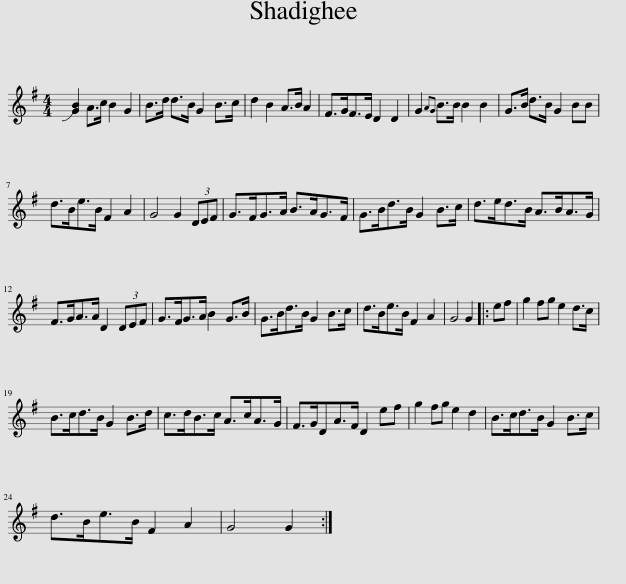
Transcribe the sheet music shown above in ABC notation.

X:1
L:1/8
M:4/4
I:linebreak $
K:G
V:1 treble
V:1
 !slide![GB]2 A>c B2 G2 | B>d d>B G2 B>c | d2 B2 A>B A2 | F>GF>E D2 D2 | G2{AG} B>B B2 B2 | %5
 G>B d>B G2 BB |$ d>Be>B F2 A2 | G4 G2 (3DEF | G>FG>A B>AG>F | G>Bd>B G2 B>c | %10
 d>ed>B A>BA>G |$ F>GA>A D2 (3DEF | G>FG>A B2 G>B | G>Bd>B G2 B>c | d>Be>B F2 A2 | %15
 G4 G2 |: ef | g2 fg e2 d>c |$ B>cd>B G2 B>d | c>dB>c A>cA>G | %20
 F>GDA>F D2 ef | g2 fg e2 d2 | B>cd>B G2 B>c |$ d>Be>B F2 A2 | G4 G2 :| %25
